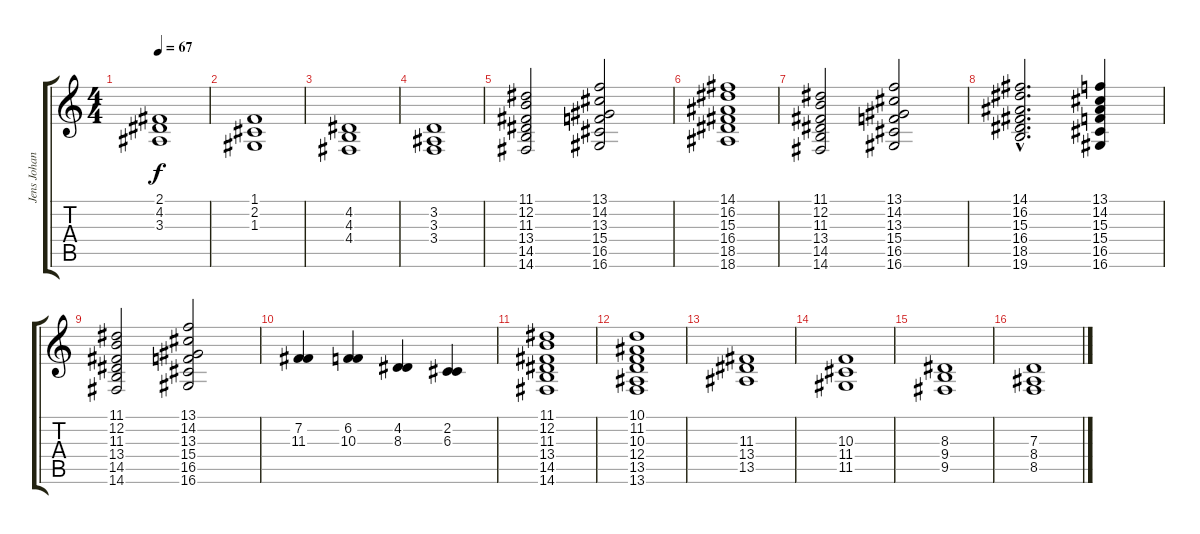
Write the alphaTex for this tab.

\track ("Jens Johansson" "Jens Johan") {instrument synthstrings1}
\staff {score tabs}
\tuning (E4 B3 G3 D3 A2 E2) {hide}
\ts (4 4)
\tempo 67
\clef g2
\ks c
(2.1 4.2 3.3).1{dy f} |
(1.1 2.2 1.3).1 |
(4.2 4.3 4.4).1 |
(3.2 3.3 3.4).1 |
(11.1 12.2 11.3 13.4 14.5 14.6).2 (13.1 14.2 13.3 15.4 16.5 16.6).2 |
(14.1 16.2 15.3 16.4 18.5 18.6).1 |
(11.1 12.2 11.3 13.4 14.5 14.6).2 (13.1 14.2 13.3 15.4 16.5 16.6).2 |
(14.1{hac} 16.2{hac} 15.3{hac} 16.4{hac} 18.5{hac} 19.6{hac}).2{d} (13.1 14.2 15.3 15.4 16.5 16.6).4 |
(11.1 12.2 11.3 13.4 14.5 14.6).2 (13.1 14.2 13.3 15.4 16.5 16.6).2 |
(7.2 11.3).4 (6.2 10.3).4 (4.2 8.3).4 (2.2 6.3).4 |
(11.1 12.2 11.3 13.4 14.5 14.6).1 |
(10.1 11.2 10.3 12.4 13.5 13.6).1 |
(11.3 13.4 13.5).1 |
(10.3 11.4 11.5).1 |
(8.3 9.4 9.5).1 |
(7.3 8.4 8.5).1
